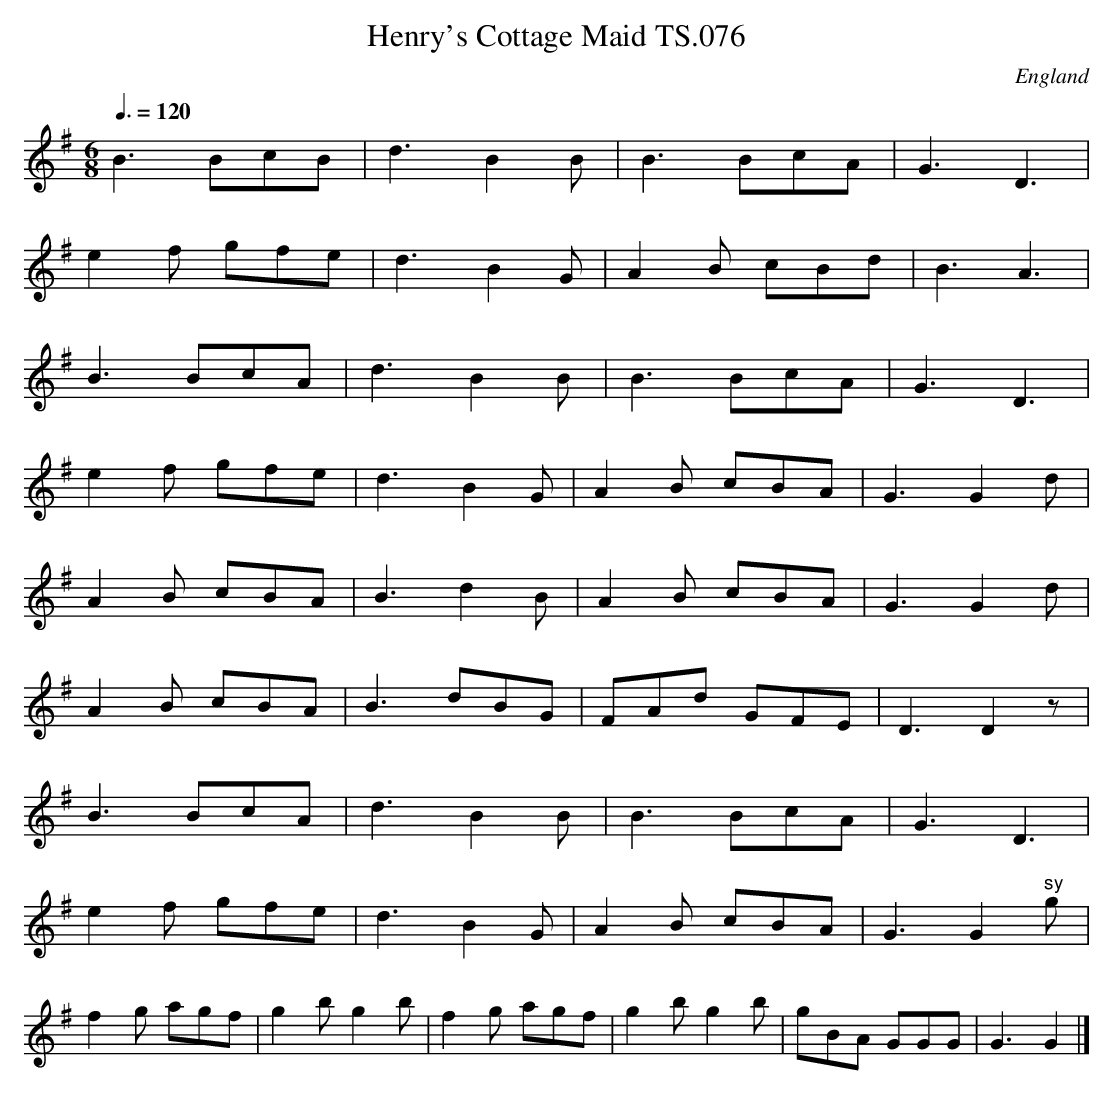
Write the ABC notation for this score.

X:1
T:Henry's Cottage Maid TS.076
M:6/8
L:1/8
Q:3/8=120
O:England
notC:Pleyel
K:G major
B3BcB|d3B2B|B3BcA|G3D3|!
e2f gfe|d3B2G|A2B cBd|B3A3|!
B3BcA|d3B2B|B3BcA|G3D3|!
e2f gfe|d3B2G|A2B cBA|G3G2d|!
A2B cBA|B3d2B|A2B cBA|G3G2d|!
A2B cBA|B3dBG|FAd GFE|D3D2z|!
B3BcA|d3B2B|B3BcA|G3D3|!
e2f gfe|d3B2G|A2B cBA|G3G2"sy"g|!
f2g agf|g2bg2b|f2g agf|g2bg2b|gBA GGG|G3 G2|]
